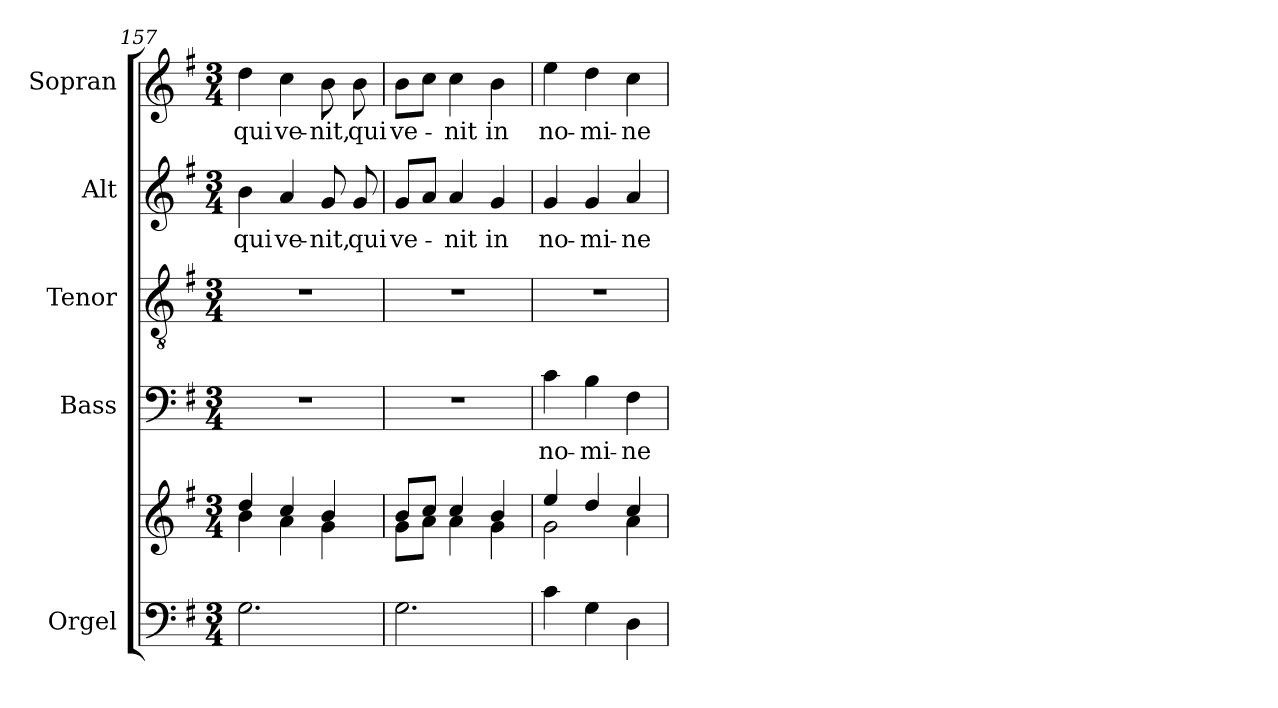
**kern	**kern	**kern	**text	**kern	**kern	**text	**kern	**text
*part5	*part5	*part4	*part4	*part3	*part2	*part2	*part1	*part1
*staff6	*staff5	*staff4	*staff4	*staff3	*staff2	*staff2	*staff1	*staff1
*I"Orgel	*	*I"Bass	*	*I"Tenor	*I"Alt	*	*I"Sopran	*
*I'Org.	*	*I'B.	*	*I'T.	*I'A.	*	*I'S.	*
*clefF4	*clefG2	*clefF4	*	*clefGv2	*clefG2	*	*clefG2	*
*k[f#]	*k[f#]	*k[f#]	*	*k[f#]	*k[f#]	*	*k[f#]	*
*G:	*G:	*G:	*	*G:	*G:	*	*G:	*
*M3/4	*M3/4	*M3/4	*	*M3/4	*M3/4	*	*M3/4	*
=157	=157	=157	=157	=157	=157	=157	=157	=157
*	*^	*	*	*	*	*	*	*
!	!	!	!	!	!	!	!LO:LY:b	!	!LO:LY:b
2.G\	4dd/	4b\	2.r	.	2.r	4b\	qui	4dd\	qui
!	!	!	!	!	!	!	!LO:LY:b	!	!LO:LY:b
.	4cc/	4a\	.	.	.	4a/	ve-	4cc\	ve-
!	!	!	!	!	!	!	!LO:LY:b	!	!LO:LY:b
.	4b/	4g\	.	.	.	8g/	-nit,	8b\	-nit,
!	!	!	!	!	!	!	!LO:LY:b	!	!LO:LY:b
.	.	.	.	.	.	8g/	qui	8b\	qui
=158	=158	=158	=158	=158	=158	=158	=158	=158	=158
!	!	!	!	!	!	!	!LO:LY:b	!	!LO:LY:b
2.G\	8b/L	8g\L	2.r	.	2.r	8g/L	ve-	8b\L	ve-
.	8cc/J	8a\J	.	.	.	8a/J	.	8cc\J	.
!	!	!	!	!	!	!	!LO:LY:b	!	!LO:LY:b
.	4cc/	4a\	.	.	.	4a/	-nit	4cc\	-nit
!	!	!	!	!	!	!	!LO:LY:b	!	!LO:LY:b
.	4b/	4g\	.	.	.	4g/	in	4b\	in
=159	=159	=159	=159	=159	=159	=159	=159	=159	=159
!	!	!	!	!LO:LY:b	!	!	!LO:LY:b	!	!LO:LY:b
4c\	4ee/	2g\	4c\	no-	2.r	4g/	no-	4ee\	no-
!	!	!	!	!LO:LY:b	!	!	!LO:LY:b	!	!LO:LY:b
4G\	4dd/	.	4B\	-mi-	.	4g/	-mi-	4dd\	-mi-
!	!	!	!	!LO:LY:b	!	!	!LO:LY:b	!	!LO:LY:b
4D\	4cc/	4a\	4F#\	-ne	.	4a/	-ne	4cc\	-ne
*	*v	*v	*	*	*	*	*	*	*
=	=	=	=	=	=	=	=	=
*-	*-	*-	*-	*-	*-	*-	*-	*-
